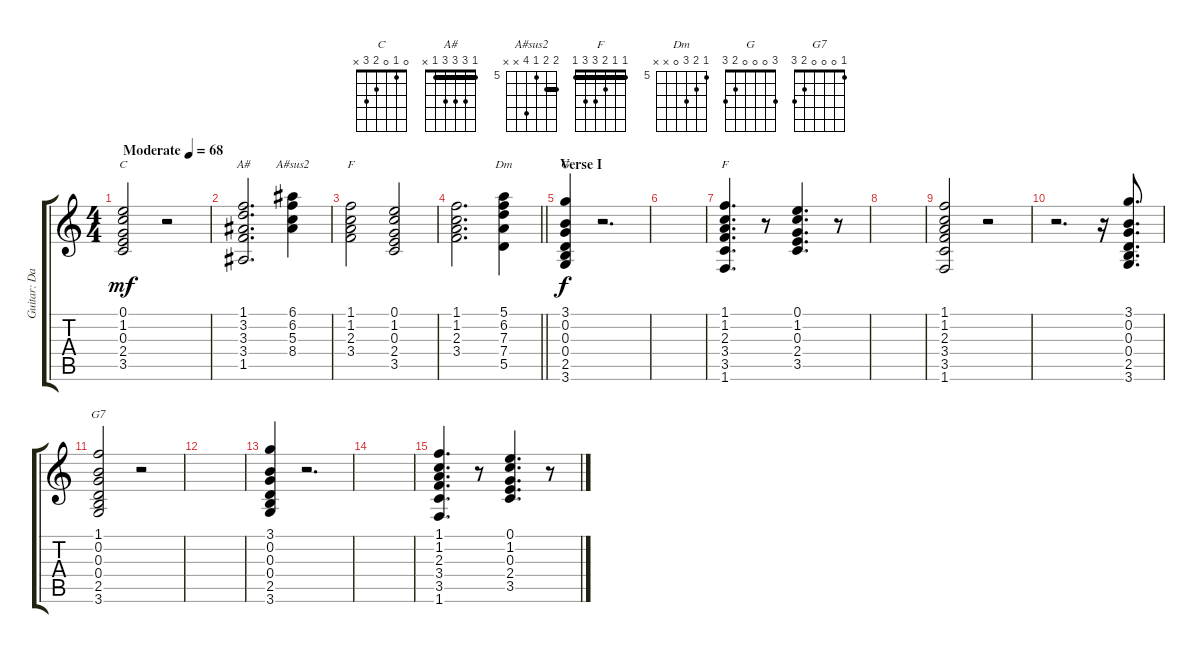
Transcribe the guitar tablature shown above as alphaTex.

\track ("Guitar: Davey Johnstone" "Guitar: Da") {instrument electricguitarclean}
\staff {score tabs}
\tuning (E4 B3 G3 D3 A2 E2) {hide}
\chord ("C" 0 1 0 2 3 x)
\chord ("A#" 1 3 3 3 1 x) {barre 1}
\chord ("A#sus2" 6 6 5 8 x x) {firstfret 5 barre 6}
\chord ("F" 1 1 2 3 x x) {barre 1}
\chord ("Dm" 5 6 7 0 x x) {firstfret 5}
\chord ("G" 3 0 0 0 2 3)
\chord ("F" 1 1 2 3 3 1) {barre 1}
\chord ("G7" 1 0 0 0 2 3)
\ts (4 4)
\tempo (68 "Moderate")
\clef g2
\ks c
(0.1 1.2 0.3 2.4 3.5).2{ch "C" dy mf instrument electricguitarclean} r.2 |
(1.1 3.2 3.3 3.4 1.5).2{d ch "A#"} (6.1 6.2 5.3 8.4).4{ch "A#sus2"} |
(1.1 1.2 2.3 3.4).2{ch "F"} (0.1 1.2 0.3 2.4 3.5).2 |
\barLineRight lightlight
(1.1 1.2 2.3 3.4).2{d} (5.1 6.2 7.3 7.4 5.5).4{ch "Dm"} |
\section ("" "Verse I")
(3.1 0.2 0.3 0.4 2.5 3.6).4{ch "G" dy f} r.2{d} |
|
(1.1 1.2 2.3 3.4 3.5 1.6).4{d ch "F"} r.8 (0.1 1.2 0.3 2.4 3.5).4{d} r.8 |
|
(1.1 1.2 2.3 3.4 3.5 1.6).2 r.2 |
r.2{d} r.16 (3.1 0.2 0.3 0.4 2.5 3.6).8{d} |
(1.1 0.2 0.3 0.4 2.5 3.6).2{ch "G7"} r.2 |
|
(3.1 0.2 0.3 0.4 2.5 3.6).4 r.2{d} |
|
(1.1 1.2 2.3 3.4 3.5 1.6).4{d} r.8 (0.1 1.2 0.3 2.4 3.5).4{d} r.8
